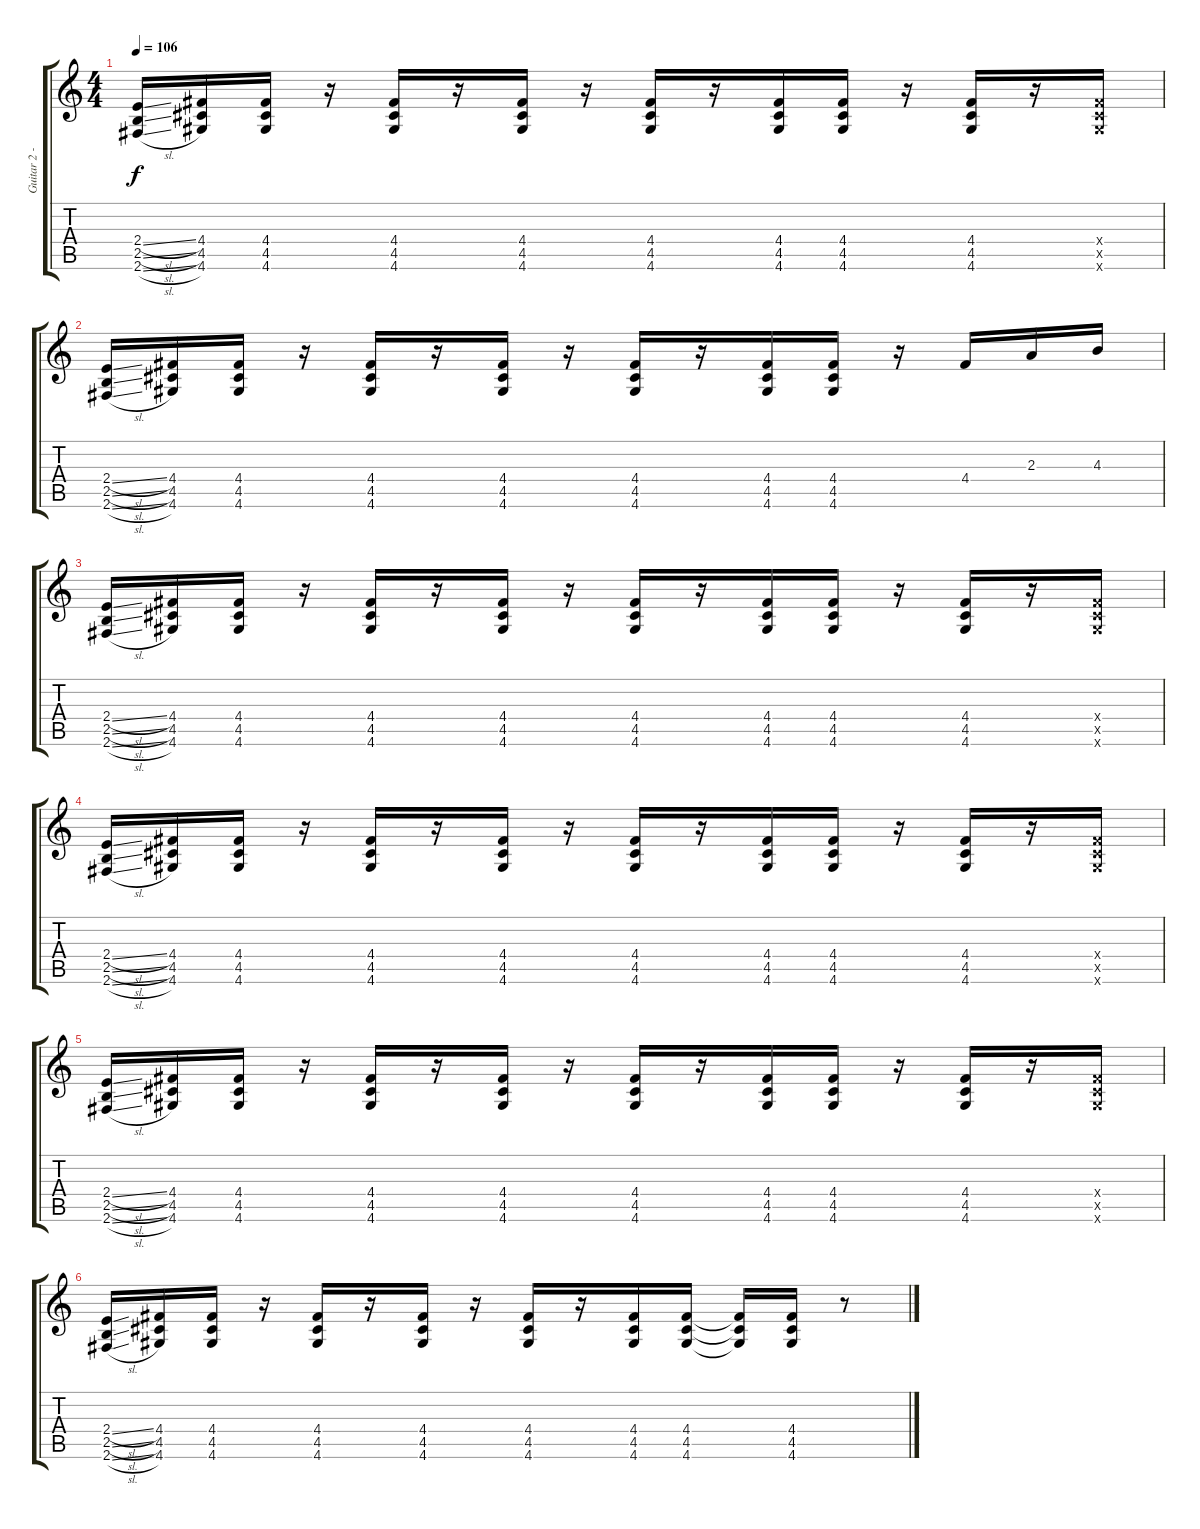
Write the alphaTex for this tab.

\track ("Guitar 2 - Mike Lewis" "Guitar 2 -") {instrument distortionguitar}
\staff {score tabs}
\tuning (E4 B3 G3 D3 A2 E2) {hide}
\ts (4 4)
\tempo 106
\clef g2
\ks c
(2.4{sl} 2.5{sl} 2.6{sl}).16{dy f} (4.4 4.5 4.6).16 (4.4 4.5 4.6).16 r.16 (4.4 4.5 4.6).16 r.16 (4.4 4.5 4.6).16 r.16 (4.4 4.5 4.6).16 r.16 (4.4 4.5 4.6).16 (4.4 4.5 4.6).16 r.16 (4.4 4.5 4.6).16 r.16 (4.4{x} 4.5{x} 4.6{x}).16 |
(2.4{sl} 2.5{sl} 2.6{sl}).16 (4.4 4.5 4.6).16 (4.4 4.5 4.6).16 r.16 (4.4 4.5 4.6).16 r.16 (4.4 4.5 4.6).16 r.16 (4.4 4.5 4.6).16 r.16 (4.4 4.5 4.6).16 (4.4 4.5 4.6).16 r.16 4.4.16 2.3.16 4.3.16 |
(2.4{sl} 2.5{sl} 2.6{sl}).16 (4.4 4.5 4.6).16 (4.4 4.5 4.6).16 r.16 (4.4 4.5 4.6).16 r.16 (4.4 4.5 4.6).16 r.16 (4.4 4.5 4.6).16 r.16 (4.4 4.5 4.6).16 (4.4 4.5 4.6).16 r.16 (4.4 4.5 4.6).16 r.16 (4.4{x} 4.5{x} 4.6{x}).16 |
(2.4{sl} 2.5{sl} 2.6{sl}).16 (4.4 4.5 4.6).16 (4.4 4.5 4.6).16 r.16 (4.4 4.5 4.6).16 r.16 (4.4 4.5 4.6).16 r.16 (4.4 4.5 4.6).16 r.16 (4.4 4.5 4.6).16 (4.4 4.5 4.6).16 r.16 (4.4 4.5 4.6).16 r.16 (4.4{x} 4.5{x} 4.6{x}).16 |
(2.4{sl} 2.5{sl} 2.6{sl}).16 (4.4 4.5 4.6).16 (4.4 4.5 4.6).16 r.16 (4.4 4.5 4.6).16 r.16 (4.4 4.5 4.6).16 r.16 (4.4 4.5 4.6).16 r.16 (4.4 4.5 4.6).16 (4.4 4.5 4.6).16 r.16 (4.4 4.5 4.6).16 r.16 (4.4{x} 4.5{x} 4.6{x}).16 |
(2.4{sl} 2.5{sl} 2.6{sl}).16 (4.4 4.5 4.6).16 (4.4 4.5 4.6).16 r.16 (4.4 4.5 4.6).16 r.16 (4.4 4.5 4.6).16 r.16 (4.4 4.5 4.6).16 r.16 (4.4 4.5 4.6).16 (4.4 4.5 4.6).16 (4.4{t} 4.5{t} 4.6{t}).16 (4.4 4.5 4.6).16 r.8
